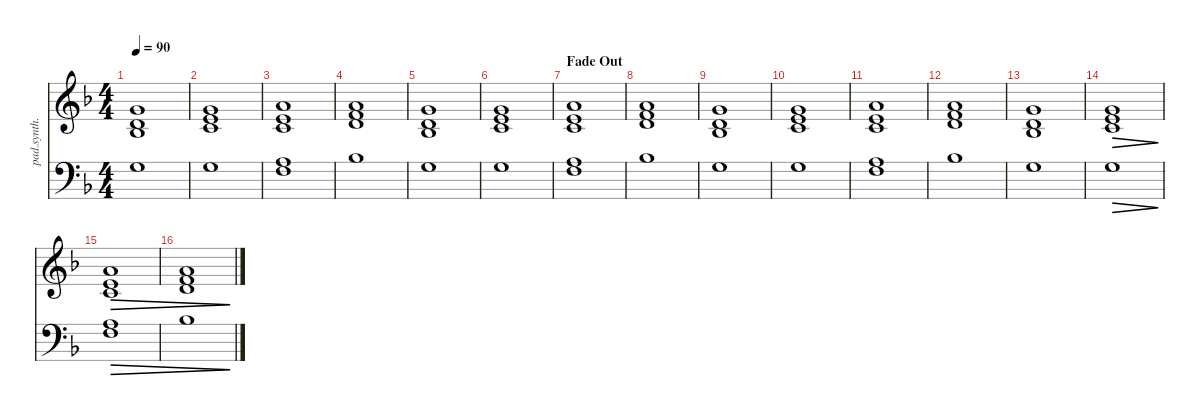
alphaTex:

\defaultSystemsLayout 4
\hideDynamics
\bracketExtendMode nobrackets
\track ("Synthesizer" "pad.synth.") {instrument pad2warm}
\staff {score}
\tuning (E4 B3 G3 D3 A2 E2)
\ts (4 4)
\tempo 90
\clef g2
\ks f
(3.1{acc forcenatural} -2.1{acc forcenatural} -6.1{acc b}).1{dy mf} |
(3.1{acc forcenatural} 0.1{acc forcenatural} -4.1{acc forcenatural}).1 |
(5.1{acc forcenatural} 0.1{acc forcenatural} -4.1{acc forcenatural}).1 |
(5.1{acc forcenatural} 1.1{acc forcenatural} -2.1{acc forcenatural}).1 |
(3.1{acc forcenatural} -2.1{acc forcenatural} -6.1{acc b}).1 |
(3.1{acc forcenatural} 0.1{acc forcenatural} -4.1{acc forcenatural}).1 |
\section ("" "Fade Out")
(5.1{acc forcenatural} 0.1{acc forcenatural} -4.1{acc forcenatural}).1 |
(5.1{acc forcenatural} 1.1{acc forcenatural} -2.1{acc forcenatural}).1 |
(3.1{acc forcenatural} -2.1{acc forcenatural} -6.1{acc b}).1 |
(3.1{acc forcenatural} 0.1{acc forcenatural} -4.1{acc forcenatural}).1 |
(5.1{acc forcenatural} 0.1{acc forcenatural} -4.1{acc forcenatural}).1 |
(5.1{acc forcenatural} 1.1{acc forcenatural} -2.1{acc forcenatural}).1 |
(3.1{acc forcenatural} -2.1{acc forcenatural} -6.1{acc b}).1{dy mp} |
(3.1{acc forcenatural} 0.1{acc forcenatural} -4.1{acc forcenatural}).1{dec} |
(5.1{acc forcenatural} 0.1{acc forcenatural} -4.1{acc forcenatural}).1{dec dy p} |
(5.1{acc forcenatural} 1.1{acc forcenatural} -2.1{acc forcenatural}).1{dec dy pp}
\staff {score}
\tuning (G2 D2 A1 E1)
\clef f4
\ottava regular
\simile none
\ks f
12.1{acc forcenatural}.1{dy mf} |
12.1{acc forcenatural}.1 |
(14.1{acc forcenatural} 10.1{acc forcenatural}).1 |
15.1{acc b}.1 |
12.1{acc forcenatural}.1 |
12.1{acc forcenatural}.1 |
(14.1{acc forcenatural} 10.1{acc forcenatural}).1 |
15.1{acc b}.1 |
12.1{acc forcenatural}.1 |
12.1{acc forcenatural}.1 |
(14.1{acc forcenatural} 10.1{acc forcenatural}).1 |
15.1{acc b}.1 |
12.1{acc forcenatural}.1{dy mp} |
12.1{acc forcenatural}.1{dec} |
(14.1{acc forcenatural} 10.1{acc forcenatural}).1{dec dy p} |
15.1{acc b}.1{dec dy pp}
